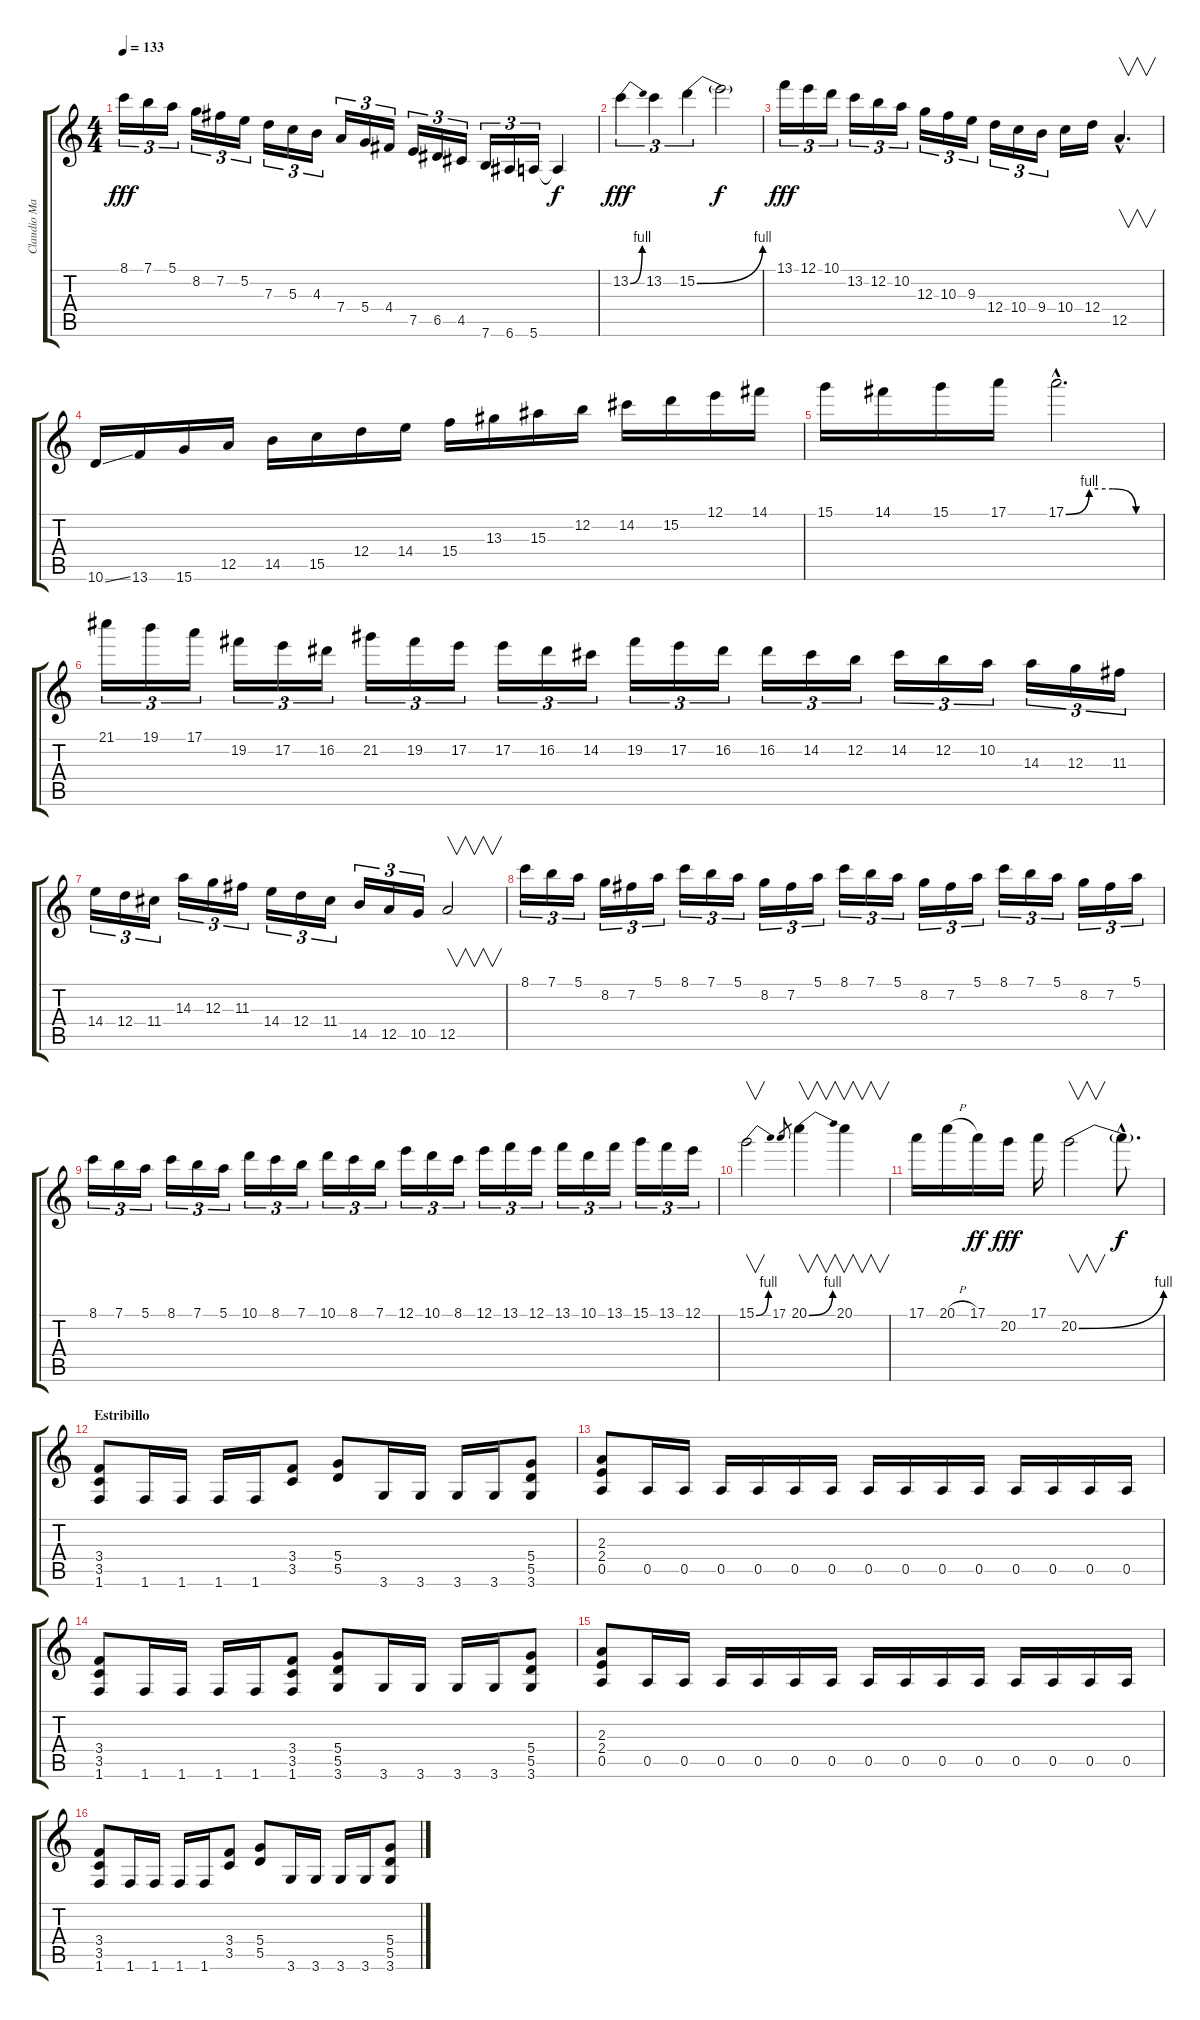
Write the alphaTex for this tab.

\track ("Claudio Marciello (Gtr 1)" "Claudio Ma") {instrument distortionguitar}
\staff {score tabs}
\tuning (E4 B3 G3 D3 A2 E2) {hide}
\ts (4 4)
\tempo 133
\clef g2
\ks c
8.1.16{tu (3 2) dy fff} 7.1.16{tu (3 2)} 5.1.16{tu (3 2)} 8.2.16{tu (3 2)} 7.2.16{tu (3 2)} 5.2.16{tu (3 2)} 7.3.16{tu (3 2)} 5.3.16{tu (3 2)} 4.3.16{tu (3 2)} 7.4.16{tu (3 2)} 5.4.16{tu (3 2)} 4.4.16{tu (3 2)} 7.5.16{tu (3 2)} 6.5.16{tu (3 2)} 4.5.16{tu (3 2)} 7.6.16{tu (3 2)} 6.6.16{tu (3 2)} 5.6.16{tu (3 2)} 5.6{t}.4{dy f} |
13.2{be (bend 0 0 60 4)}.4{tu (3 2) dy fff} 13.2.4{tu (3 2)} 15.2{be (bend 0 0 60 4)}.4{tu (3 2)} 15.2{t}.2{dy f} |
13.1.16{tu (3 2) dy fff} 12.1.16{tu (3 2)} 10.1.16{tu (3 2)} 13.2.16{tu (3 2)} 12.2.16{tu (3 2)} 10.2.16{tu (3 2)} 12.3.16{tu (3 2)} 10.3.16{tu (3 2)} 9.3.16{tu (3 2)} 12.4.16{tu (3 2)} 10.4.16{tu (3 2)} 9.4.16{tu (3 2)} 10.4.16 12.4.16 12.5{hac}.4{v d} |
10.6{ss}.16 13.6.16 15.6.16 12.5.16 14.5.16 15.5.16 12.4.16 14.4.16 15.4.16 13.3.16 15.3.16 12.2.16 14.2.16 15.2.16 12.1.16 14.1.16 |
15.1.16 14.1.16 15.1.16 17.1.16 17.1{be (custom 0 0 15 4 30 4 45 0 60 0) hac}.2{d} |
21.1.16{tu (3 2)} 19.1.16{tu (3 2)} 17.1.16{tu (3 2)} 19.2.16{tu (3 2)} 17.2.16{tu (3 2)} 16.2.16{tu (3 2)} 21.2.16{tu (3 2)} 19.2.16{tu (3 2)} 17.2.16{tu (3 2)} 17.2.16{tu (3 2)} 16.2.16{tu (3 2)} 14.2.16{tu (3 2)} 19.2.16{tu (3 2)} 17.2.16{tu (3 2)} 16.2.16{tu (3 2)} 16.2.16{tu (3 2)} 14.2.16{tu (3 2)} 12.2.16{tu (3 2)} 14.2.16{tu (3 2)} 12.2.16{tu (3 2)} 10.2.16{tu (3 2)} 14.3.16{tu (3 2)} 12.3.16{tu (3 2)} 11.3.16{tu (3 2)} |
14.4.16{tu (3 2)} 12.4.16{tu (3 2)} 11.4.16{tu (3 2)} 14.3.16{tu (3 2)} 12.3.16{tu (3 2)} 11.3.16{tu (3 2)} 14.4.16{tu (3 2)} 12.4.16{tu (3 2)} 11.4.16{tu (3 2)} 14.5.16{tu (3 2)} 12.5.16{tu (3 2)} 10.5.16{tu (3 2)} 12.5.2{v} |
8.1.16{tu (3 2)} 7.1.16{tu (3 2)} 5.1.16{tu (3 2)} 8.2.16{tu (3 2)} 7.2.16{tu (3 2)} 5.1.16{tu (3 2)} 8.1.16{tu (3 2)} 7.1.16{tu (3 2)} 5.1.16{tu (3 2)} 8.2.16{tu (3 2)} 7.2.16{tu (3 2)} 5.1.16{tu (3 2)} 8.1.16{tu (3 2)} 7.1.16{tu (3 2)} 5.1.16{tu (3 2)} 8.2.16{tu (3 2)} 7.2.16{tu (3 2)} 5.1.16{tu (3 2)} 8.1.16{tu (3 2)} 7.1.16{tu (3 2)} 5.1.16{tu (3 2)} 8.2.16{tu (3 2)} 7.2.16{tu (3 2)} 5.1.16{tu (3 2)} |
8.1.16{tu (3 2)} 7.1.16{tu (3 2)} 5.1.16{tu (3 2)} 8.1.16{tu (3 2)} 7.1.16{tu (3 2)} 5.1.16{tu (3 2)} 10.1.16{tu (3 2)} 8.1.16{tu (3 2)} 7.1.16{tu (3 2)} 10.1.16{tu (3 2)} 8.1.16{tu (3 2)} 7.1.16{tu (3 2)} 12.1.16{tu (3 2)} 10.1.16{tu (3 2)} 8.1.16{tu (3 2)} 12.1.16{tu (3 2)} 13.1.16{tu (3 2)} 12.1.16{tu (3 2)} 13.1.16{tu (3 2)} 10.1.16{tu (3 2)} 13.1.16{tu (3 2)} 15.1.16{tu (3 2)} 13.1.16{tu (3 2)} 12.1.16{tu (3 2)} |
15.1{be (bend 0 0 60 4)}.2{v} 17.1.8{gr} 20.1{be (bend 0 0 60 4)}.4{v} 20.1.4{v} |
17.1.16 20.1{h}.16 17.1.16{dy ff} 20.2.16{dy fff} 17.1.16 20.2{be (bend 0 0 60 4)}.2{v} 20.2{hac t}.8{d dy f} |
\section ("" "Estribillo")
(3.4 3.5 1.6).8 1.6.16 1.6.16 1.6.16 1.6.16 (3.4 3.5).8 (5.4 5.5).8 3.6.16 3.6.16 3.6.16 3.6.16 (5.4 5.5 3.6).8 |
(2.3 2.4 0.5).8 0.5.16 0.5.16 0.5.16 0.5.16 0.5.16 0.5.16 0.5.16 0.5.16 0.5.16 0.5.16 0.5.16 0.5.16 0.5.16 0.5.16 |
(3.4 3.5 1.6).8 1.6.16 1.6.16 1.6.16 1.6.16 (3.4 3.5 1.6).8 (5.4 5.5 3.6).8 3.6.16 3.6.16 3.6.16 3.6.16 (5.4 5.5 3.6).8 |
(2.3 2.4 0.5).8 0.5.16 0.5.16 0.5.16 0.5.16 0.5.16 0.5.16 0.5.16 0.5.16 0.5.16 0.5.16 0.5.16 0.5.16 0.5.16 0.5.16 |
(3.4 3.5 1.6).8 1.6.16 1.6.16 1.6.16 1.6.16 (3.4 3.5).8 (5.4 5.5).8 3.6.16 3.6.16 3.6.16 3.6.16 (5.4 5.5 3.6).8
